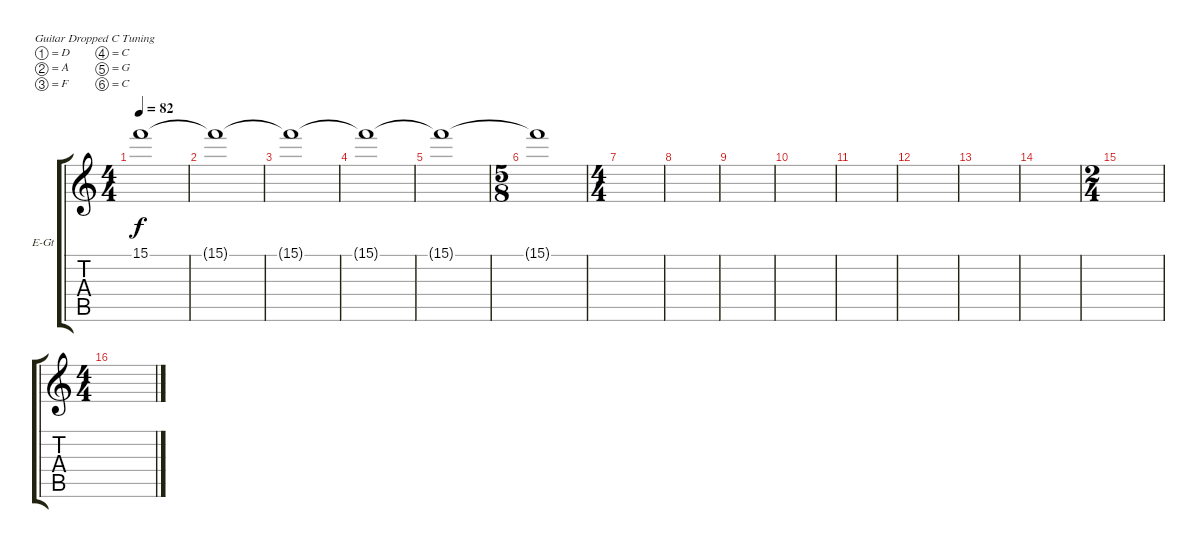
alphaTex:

\bracketExtendMode groupsimilarinstruments
\firstSystemTrackNameOrientation horizontal
\otherSystemsTrackNameOrientation horizontal
\track ("Kaleb - Solo" "E-Gt") {instrument distortionguitar}
\staff {score tabs}
\tuning (D4 A3 F3 C3 G2 C2)
\ts (4 4)
\tempo 82
\clef g2
\ks c
15.1{t}.1{dy f} |
15.1{t}.1 |
15.1{t}.1 |
15.1{t}.1 |
15.1{t}.1 |
\ts (5 8)
15.1{t}.1 |
\ts (4 4)
|
|
|
|
|
|
|
|
\ts (2 4)
|
\ts (4 4)
